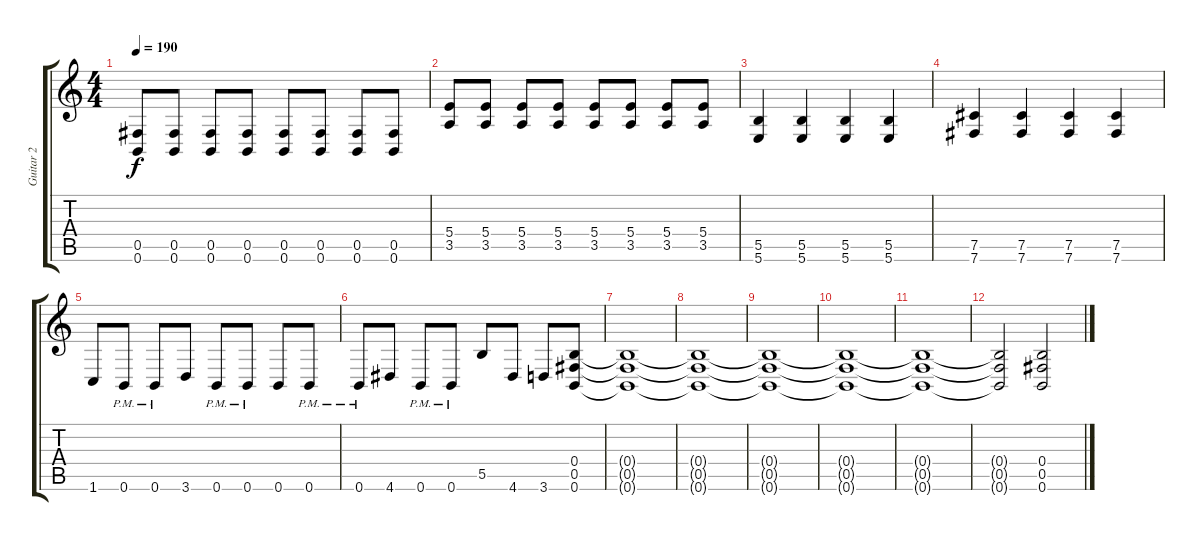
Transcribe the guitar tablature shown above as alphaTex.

\track ("Guitar 2" "Guitar 2") {instrument distortionguitar}
\staff {score tabs}
\tuning (Db4 Ab3 E3 B2 Gb2 B1) {hide}
\ts (4 4)
\tempo 190
\clef g2
\ks c
(0.5 0.6).8{dy f} (0.5 0.6).8 (0.5 0.6).8 (0.5 0.6).8 (0.5 0.6).8 (0.5 0.6).8 (0.5 0.6).8 (0.5 0.6).8 |
(5.4 3.5).8 (5.4 3.5).8 (5.4 3.5).8 (5.4 3.5).8 (5.4 3.5).8 (5.4 3.5).8 (5.4 3.5).8 (5.4 3.5).8 |
(5.5 5.6).4 (5.5 5.6).4 (5.5 5.6).4 (5.5 5.6).4 |
(7.5 7.6).4 (7.5 7.6).4 (7.5 7.6).4 (7.5 7.6).4 |
1.6.8 0.6{pm}.8 0.6{pm}.8 3.6.8 0.6{pm}.8 0.6{pm}.8 0.6.8 0.6{pm}.8 |
0.6{pm}.8 4.6.8 0.6{pm}.8 0.6{pm}.8 5.5.8 4.6.8 3.6.8 (0.4 0.5 0.6).8 |
(0.4{t} 0.5{t} 0.6{t}).1 |
(0.4{t} 0.5{t} 0.6{t}).1 |
(0.4{t} 0.5{t} 0.6{t}).1 |
(0.4{t} 0.5{t} 0.6{t}).1 |
(0.4{t} 0.5{t} 0.6{t}).1 |
(0.4{t} 0.5{t} 0.6{t}).2 (0.4 0.5 0.6).2
